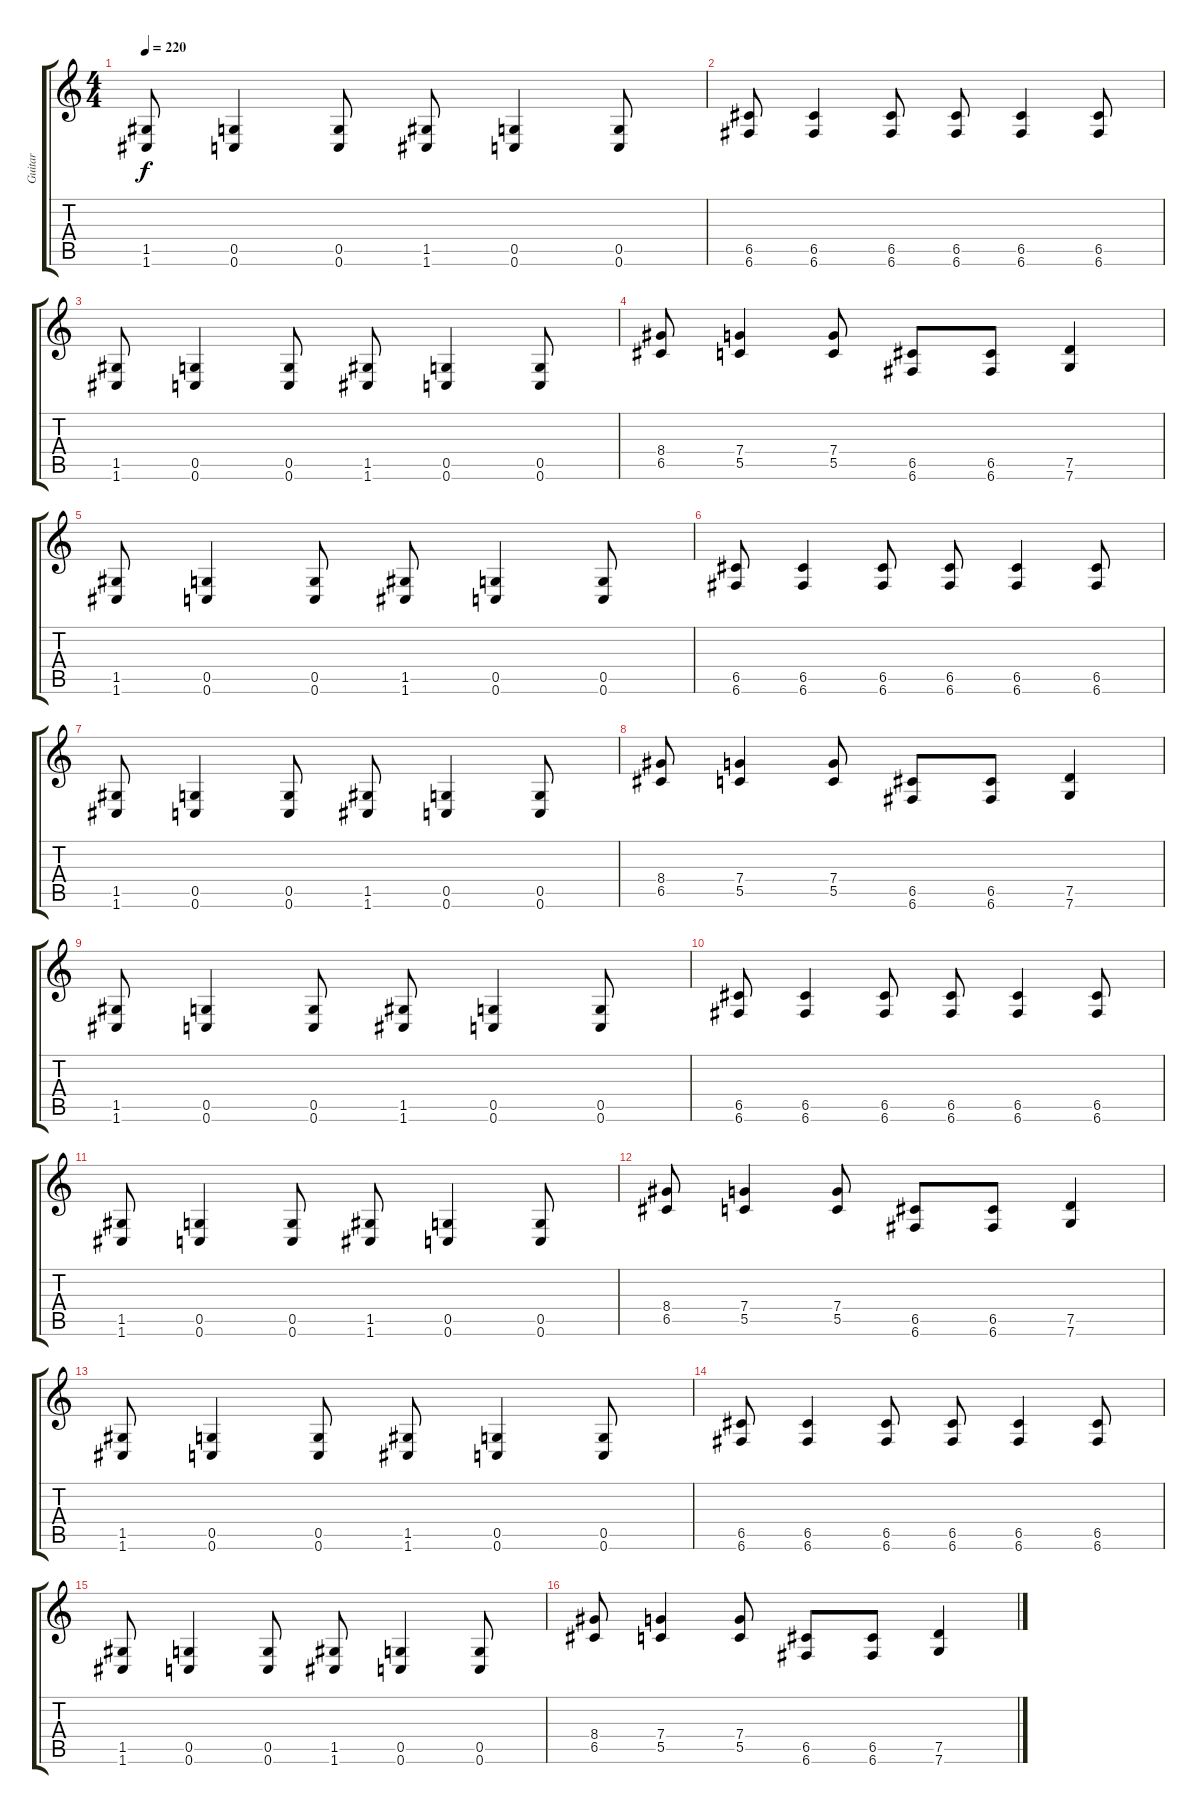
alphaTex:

\track ("Guitar" "Guitar") {instrument distortionguitar}
\staff {score tabs}
\tuning (D4 A3 F3 C3 G2 C2) {hide}
\ts (4 4)
\tempo 220
\clef g2
\ks c
(1.5 1.6).8{dy f} (0.5 0.6).4 (0.5 0.6).8 (1.5 1.6).8 (0.5 0.6).4 (0.5 0.6).8 |
(6.5 6.6).8 (6.5 6.6).4 (6.5 6.6).8 (6.5 6.6).8 (6.5 6.6).4 (6.5 6.6).8 |
(1.5 1.6).8 (0.5 0.6).4 (0.5 0.6).8 (1.5 1.6).8 (0.5 0.6).4 (0.5 0.6).8 |
(8.4 6.5).8 (7.4 5.5).4 (7.4 5.5).8 (6.5 6.6).8 (6.5 6.6).8 (7.5 7.6).4 |
(1.5 1.6).8 (0.5 0.6).4 (0.5 0.6).8 (1.5 1.6).8 (0.5 0.6).4 (0.5 0.6).8 |
(6.5 6.6).8 (6.5 6.6).4 (6.5 6.6).8 (6.5 6.6).8 (6.5 6.6).4 (6.5 6.6).8 |
(1.5 1.6).8 (0.5 0.6).4 (0.5 0.6).8 (1.5 1.6).8 (0.5 0.6).4 (0.5 0.6).8 |
(8.4 6.5).8 (7.4 5.5).4 (7.4 5.5).8 (6.5 6.6).8 (6.5 6.6).8 (7.5 7.6).4 |
(1.5 1.6).8 (0.5 0.6).4 (0.5 0.6).8 (1.5 1.6).8 (0.5 0.6).4 (0.5 0.6).8 |
(6.5 6.6).8 (6.5 6.6).4 (6.5 6.6).8 (6.5 6.6).8 (6.5 6.6).4 (6.5 6.6).8 |
(1.5 1.6).8 (0.5 0.6).4 (0.5 0.6).8 (1.5 1.6).8 (0.5 0.6).4 (0.5 0.6).8 |
(8.4 6.5).8 (7.4 5.5).4 (7.4 5.5).8 (6.5 6.6).8 (6.5 6.6).8 (7.5 7.6).4 |
(1.5 1.6).8 (0.5 0.6).4 (0.5 0.6).8 (1.5 1.6).8 (0.5 0.6).4 (0.5 0.6).8 |
(6.5 6.6).8 (6.5 6.6).4 (6.5 6.6).8 (6.5 6.6).8 (6.5 6.6).4 (6.5 6.6).8 |
(1.5 1.6).8 (0.5 0.6).4 (0.5 0.6).8 (1.5 1.6).8 (0.5 0.6).4 (0.5 0.6).8 |
(8.4 6.5).8 (7.4 5.5).4 (7.4 5.5).8 (6.5 6.6).8 (6.5 6.6).8 (7.5 7.6).4
